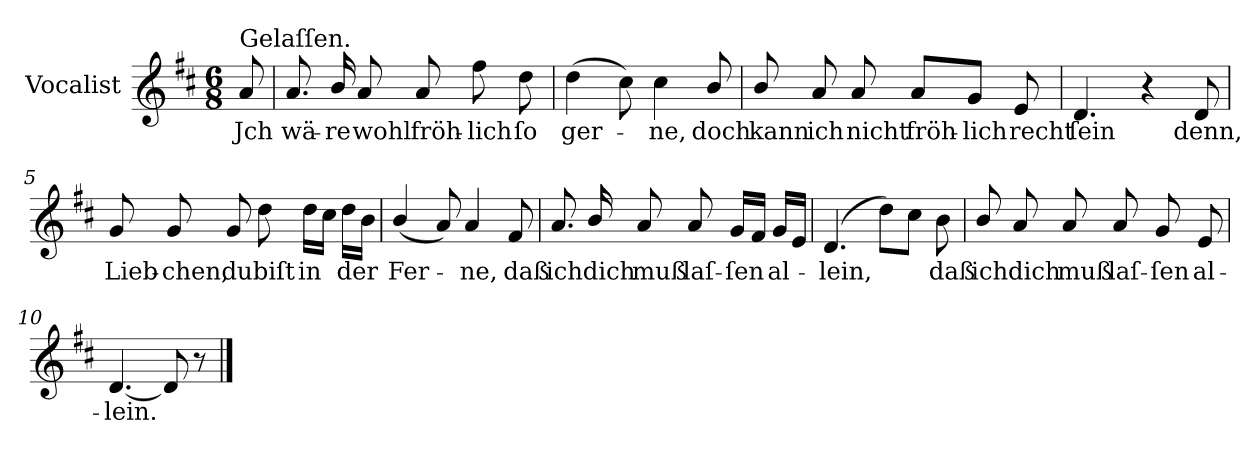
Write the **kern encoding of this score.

**kern	**text
*part1	*part1
*staff1	*staff1
*I"Vocalist	*
*clefG2	*
*k[f#c#]	*
*D:	*
*M6/8	*
=	=
!LO:TX:a:t=Gelaſſen.	!
8a	Jch
=1	=1
8.a	wä-
16b/	-re
8a	wohl
8a	fröh-
8ff#	-lich
8dd	ſo
=2	=2
(4dd	ger-
8cc#)	.
4cc#	-ne,
8b/	doch
=3	=3
8b/	kann
8a	ich
8a	nicht
8aL	fröh-
8gJ	-lich
8e	recht
=4	=4
4.d	ſein
4r	.
8d	denn,
=5	=5
8g	Lieb-
8g	-chen,
8g	du
8dd	biſt
16ddLL	in
16cc#JJ	.
16ddLL	der
16bJJ	.
=6	=6
(4b/	Fer-
8a)	.
4a	-ne,
8f#	daß
=7	=7
8.a	ich
16b/	dich
8a	muß
8a	laſ-
16gLL	-ſen
16f#JJ	.
16gLL	al-
16eJJ	.
=8	=8
(4.d	-lein,
8ddL)	.
8cc#J	.
8b	daß
=9	=9
8b/	ich
8a	dich
8a	muß
8a	laſ-
8g	-ſen
8e	al-
=10	=10
[4.d	-lein.
8d]	.
8r	.
==	==
*-	*-
